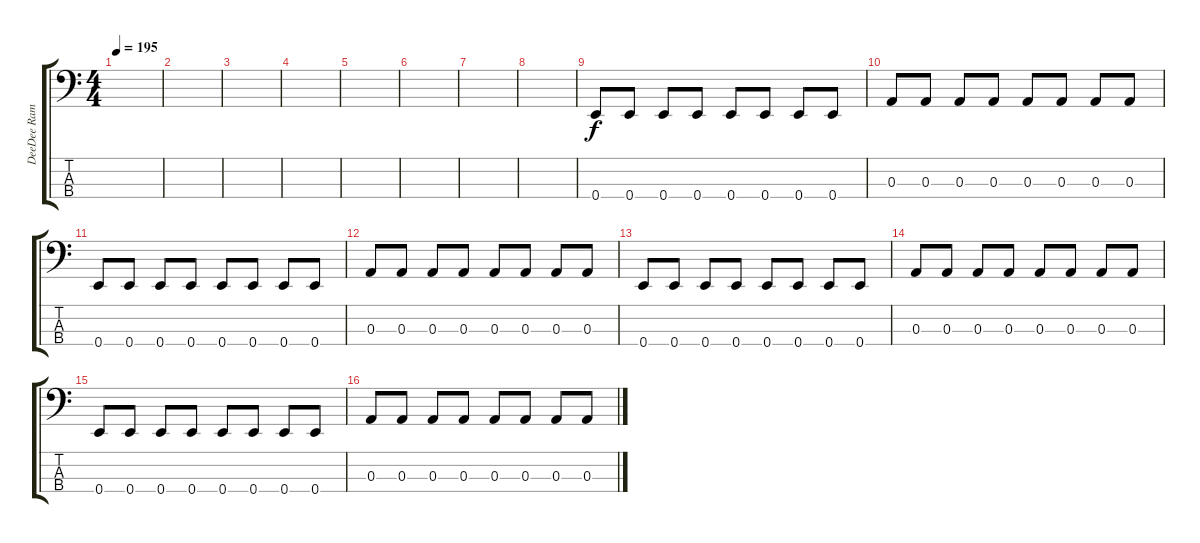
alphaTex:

\track ("DeeDee Ramone" "DeeDee Ram") {instrument electricbasspick}
\staff {score tabs}
\tuning (G2 D2 A1 E1) {hide}
\ts (4 4)
\tempo 195
\clef f4
\ks c
|
|
|
|
|
|
|
|
0.4.8 0.4.8 0.4.8 0.4.8 0.4.8 0.4.8 0.4.8 0.4.8 |
0.3.8 0.3.8 0.3.8 0.3.8 0.3.8 0.3.8 0.3.8 0.3.8 |
0.4.8 0.4.8 0.4.8 0.4.8 0.4.8 0.4.8 0.4.8 0.4.8 |
0.3.8 0.3.8 0.3.8 0.3.8 0.3.8 0.3.8 0.3.8 0.3.8 |
0.4.8 0.4.8 0.4.8 0.4.8 0.4.8 0.4.8 0.4.8 0.4.8 |
0.3.8 0.3.8 0.3.8 0.3.8 0.3.8 0.3.8 0.3.8 0.3.8 |
0.4.8 0.4.8 0.4.8 0.4.8 0.4.8 0.4.8 0.4.8 0.4.8 |
0.3.8 0.3.8 0.3.8 0.3.8 0.3.8 0.3.8 0.3.8 0.3.8
